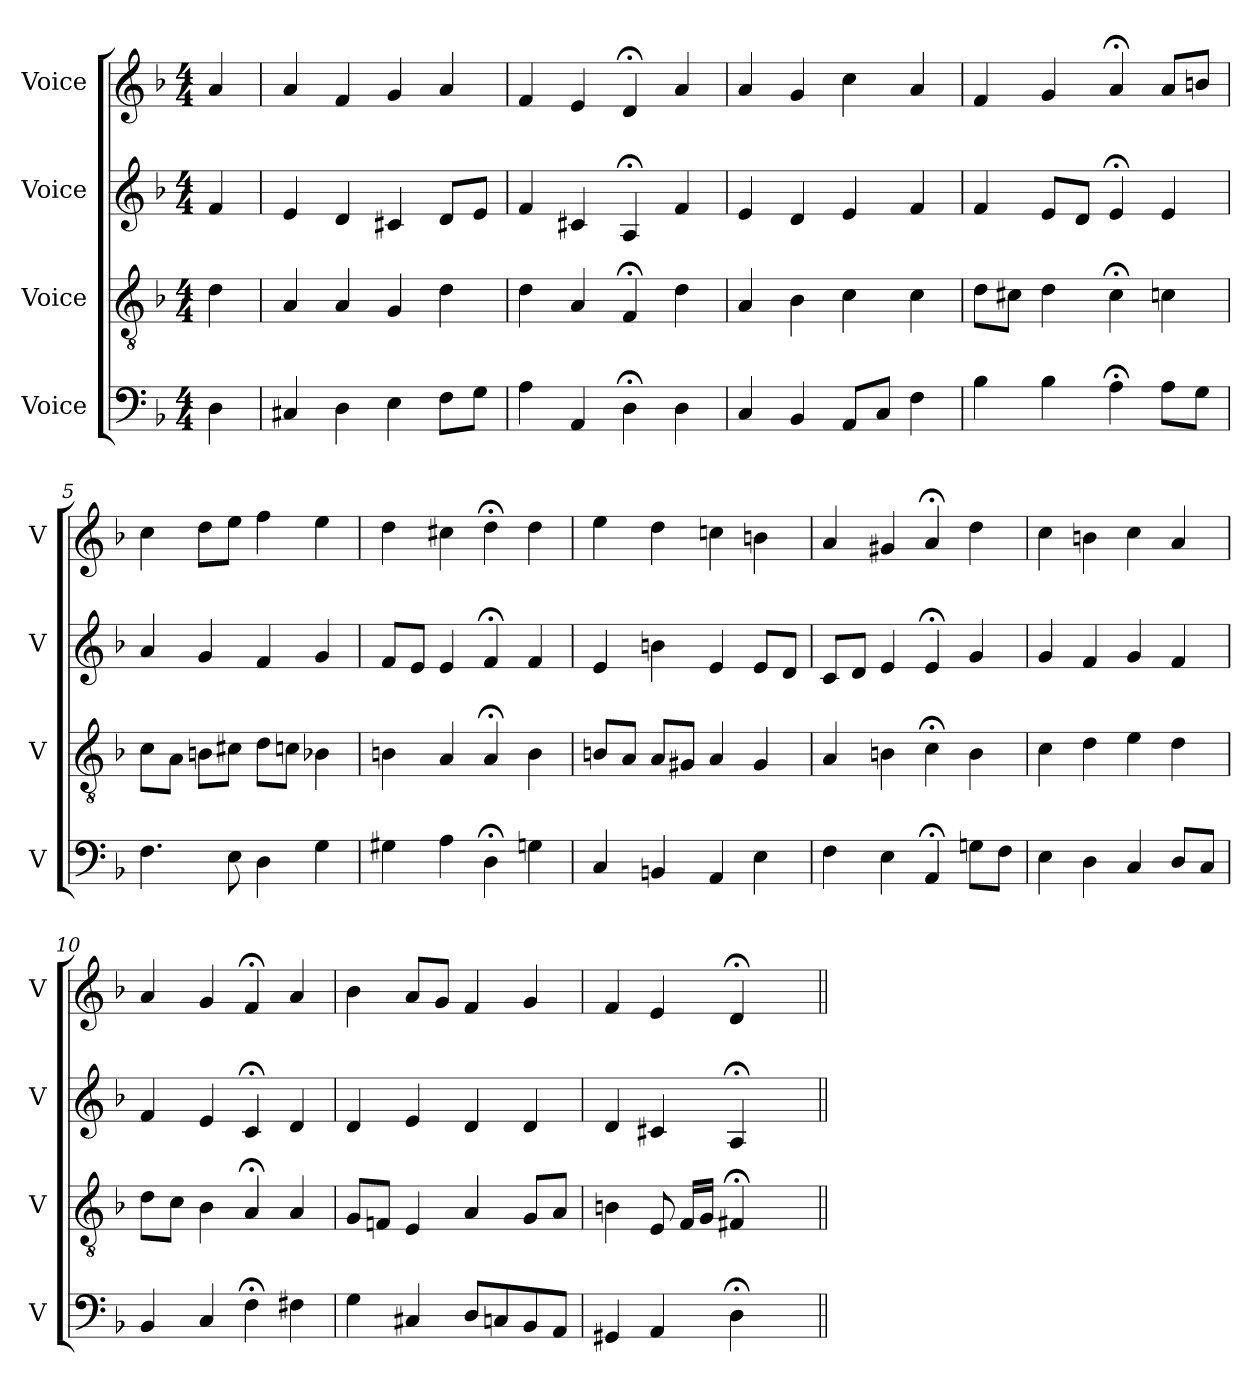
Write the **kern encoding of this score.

**kern	**kern	**kern	**kern
*part4	*part3	*part2	*part1
*staff4	*staff3	*staff2	*staff1
*I"Voice	*I"Voice	*I"Voice	*I"Voice
*I'V	*I'V	*I'V	*I'V
*clefF4	*clefGv2	*clefG2	*clefG2
*k[b-]	*k[b-]	*k[b-]	*k[b-]
*M4/4	*M4/4	*M4/4	*M4/4
*MM100	*MM100	*MM100	*MM100
=	=	=	=
4D\	4d\	4f/	4a/
=1	=1	=1	=1
4C#X/	4A/	4e/	4a/
4D\	4A/	4d/	4f/
4E\	4G/	4c#X/	4g/
8F\L	4d\	8d/L	4a/
8G\J	.	8e/J	.
=2	=2	=2	=2
4A\	4d\	4f/	4f/
4AA/	4A/	4c#X/	4e/
4D;\	4F;/	4A;/	4d;/
4D\	4d\	4f/	4a/
=3	=3	=3	=3
4C/	4A/	4e/	4a/
4BB-/	4B-\	4d/	4g/
8AA/L	4c\	4e/	4cc\
8C/J	.	.	.
4F\	4c\	4f/	4a/
=4	=4	=4	=4
4B-\	8d\L	4f/	4f/
.	8c#X\J	.	.
4B-\	4d\	8e/L	4g/
.	.	8d/J	.
4A;\	4c#;\	4e;/	4a;/
8A\L	4cn\	4e/	8a/L
8G\J	.	.	8bn/J
!!LO:LB:g=z
=5	=5	=5	=5
4.F\	8c\L	4a/	4cc\
.	8A\J	.	.
.	8Bn\L	4g/	8dd\L
8E\	8c#X\J	.	8ee\J
4D\	8d\L	4f/	4ff\
.	8cn\J	.	.
4G\	4B-X\	4g/	4ee\
=6	=6	=6	=6
4G#X\	4Bn\	8f/L	4dd\
.	.	8e/J	.
4A\	4A/	4e/	4cc#X\
4D;\	4A;/	4f;/	4dd;\
4Gn\	4B\	4f/	4dd\
=7	=7	=7	=7
4C/	8Bn/L	4e/	4ee\
.	8A/J	.	.
4BBn/	8A/L	4bn\	4dd\
.	8G#X/J	.	.
4AA/	4A/	4e/	4ccn\
4E\	4G#/	8e/L	4bn\
.	.	8d/J	.
=8	=8	=8	=8
4F\	4A/	8c/L	4a/
.	.	8d/J	.
4E\	4Bn\	4e/	4g#X/
4AA;/	4c;\	4e;/	4a;/
8Gn\L	4B\	4g/	4dd\
8F\J	.	.	.
=9	=9	=9	=9
4E\	4c\	4g/	4cc\
4D\	4d\	4f/	4bn\
4C/	4e\	4g/	4cc\
8D/L	4d\	4f/	4a/
8C/J	.	.	.
!!LO:LB:g=z
=10	=10	=10	=10
4BB-/	8d\L	4f/	4a/
.	8c\J	.	.
4C/	4B-\	4e/	4g/
4F;\	4A;/	4c;/	4f;/
4F#X\	4A/	4d/	4a/
=11	=11	=11	=11
4G\	8G/L	4d/	4b-\
.	8Fn/J	.	.
4C#X/	4E/	4e/	8a/L
.	.	.	8g/J
8D/L	4A/	4d/	4f/
8Cn/	.	.	.
8BB-/	8G/L	4d/	4g/
8AA/J	8A/J	.	.
=12	=12	=12	=12
4GG#X/	4Bn\	4d/	4f/
4AA/	8E/	4c#X/	4e/
.	16F/LL	.	.
.	16G/JJ	.	.
4D;\	4F#X;/	4A;/	4d;/
4ryy	4ryy	4ryy	4ryy
=||	=||	=||	=||
*-	*-	*-	*-
